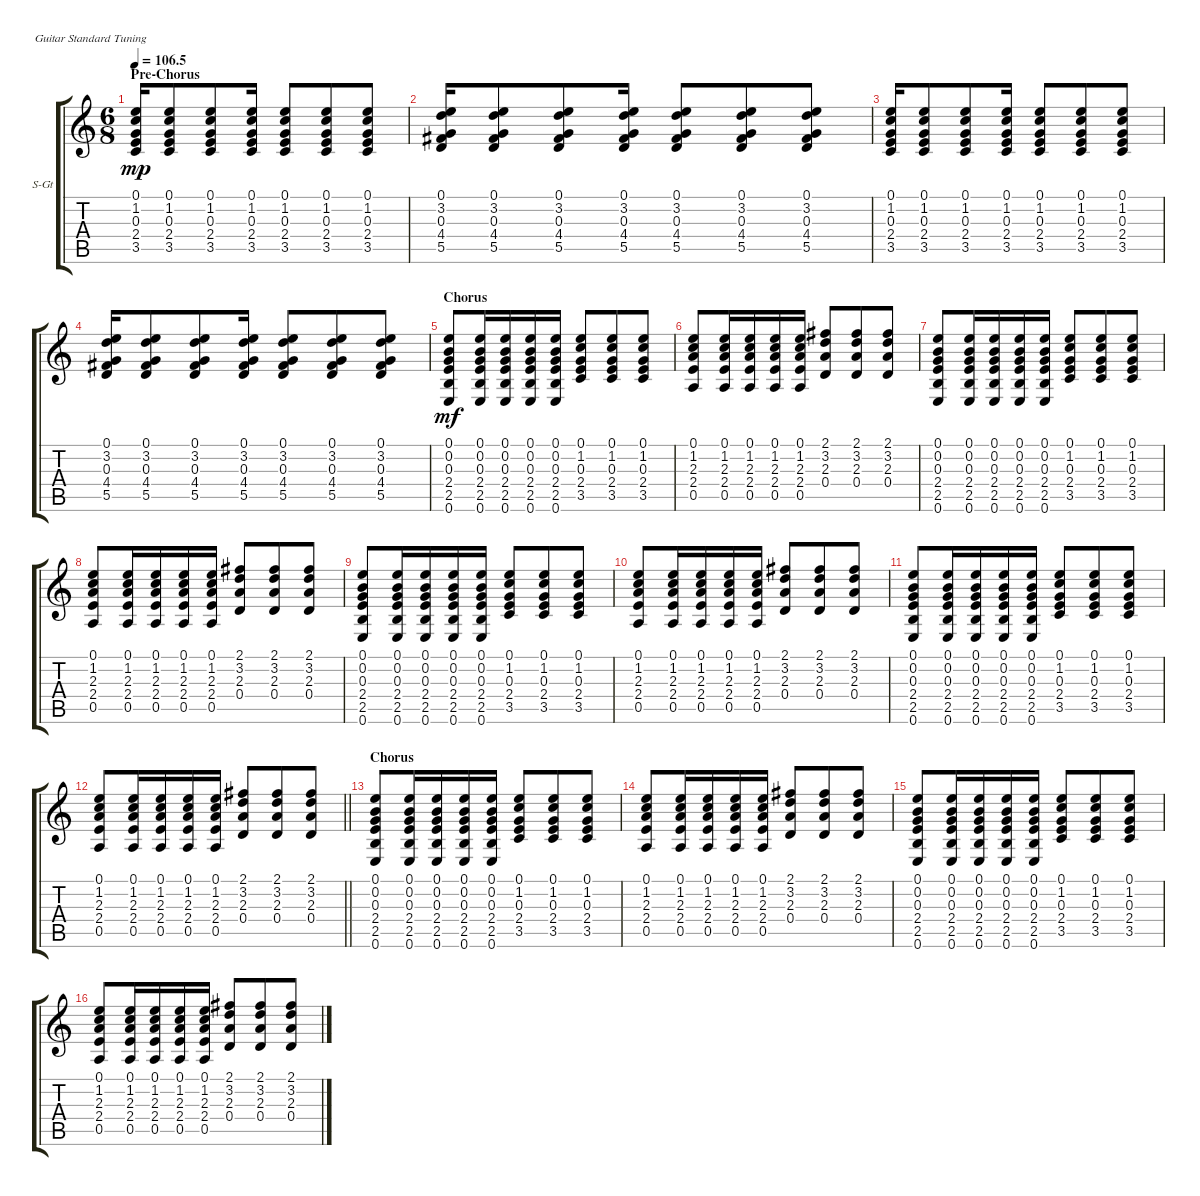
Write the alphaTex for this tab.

\defaultSystemsLayout 4
\bracketExtendMode groupsimilarinstruments
\firstSystemTrackNameOrientation horizontal
\otherSystemsTrackNameOrientation horizontal
\track ("Steel Guitar" "S-Gt") {instrument acousticguitarsteel}
\staff {score tabs}
\tuning (E4 B3 G3 D3 A2 E2)
\ts (6 8)
\section ("" "Pre-Chorus")
\tempo
106.5
\accidentals auto
\clef g2
\ottava regular
\simile none
\scale
0.333333
\ks c
(3.5 2.4 0.3 1.2 0.1).16{dy mp} (3.5 2.4 0.3 1.2 0.1).8 (3.5 2.4 0.3 1.2 0.1).8 (3.5 2.4 0.3 1.2 0.1).16 (3.5 2.4 0.3 1.2 0.1).8 (3.5 2.4 0.3 1.2 0.1).8 (3.5 2.4 0.3 1.2 0.1).8 |
\scale
0.333333 (5.5 4.4 0.3 3.2 0.1).16 (5.5 4.4 0.3 3.2 0.1).8 (5.5 4.4 0.3 3.2 0.1).8 (5.5 4.4 0.3 3.2 0.1).16 (5.5 4.4 0.3 3.2 0.1).8 (5.5 4.4 0.3 3.2 0.1).8 (5.5 4.4 0.3 3.2 0.1).8 |
\scale
0.333333 (3.5 2.4 0.3 1.2 0.1).16 (3.5 2.4 0.3 1.2 0.1).8 (3.5 2.4 0.3 1.2 0.1).8 (3.5 2.4 0.3 1.2 0.1).16 (3.5 2.4 0.3 1.2 0.1).8 (3.5 2.4 0.3 1.2 0.1).8 (3.5 2.4 0.3 1.2 0.1).8 |
\scale
0.333333 (5.5 4.4 0.3 3.2 0.1).16 (5.5 4.4 0.3 3.2 0.1).8 (5.5 4.4 0.3 3.2 0.1).8 (5.5 4.4 0.3 3.2 0.1).16 (5.5 4.4 0.3 3.2 0.1).8 (5.5 4.4 0.3 3.2 0.1).8 (5.5 4.4 0.3 3.2 0.1).8 |
\section ("" "Chorus")
\scale
0.333333 (0.6 2.5 2.4 0.3 0.2 0.1).8{dy mf} (0.6 2.5 2.4 0.3 0.2 0.1).16 (0.6 2.5 2.4 0.3 0.2 0.1).16 (0.6 2.5 2.4 0.3 0.2 0.1).16 (0.6 2.5 2.4 0.3 0.2 0.1).16 (3.5 2.4 0.3 1.2 0.1).8 (3.5 2.4 0.3 1.2 0.1).8 (3.5 2.4 0.3 1.2 0.1).8 |
\scale
0.333333 (0.5 2.4 2.3 1.2 0.1).8 (0.5 2.4 2.3 1.2 0.1).16 (0.5 2.4 2.3 1.2 0.1).16 (0.5 2.4 2.3 1.2 0.1).16 (0.5 2.4 2.3 1.2 0.1).16 (0.4 2.3 3.2 2.1).8 (0.4 2.3 3.2 2.1).8 (0.4 2.3 3.2 2.1).8 |
\scale
0.333333 (0.6 2.5 2.4 0.3 0.2 0.1).8 (0.6 2.5 2.4 0.3 0.2 0.1).16 (0.6 2.5 2.4 0.3 0.2 0.1).16 (0.6 2.5 2.4 0.3 0.2 0.1).16 (0.6 2.5 2.4 0.3 0.2 0.1).16 (3.5 2.4 0.3 1.2 0.1).8 (3.5 2.4 0.3 1.2 0.1).8 (3.5 2.4 0.3 1.2 0.1).8 |
\scale
0.333333 (0.5 2.4 2.3 1.2 0.1).8 (0.5 2.4 2.3 1.2 0.1).16 (0.5 2.4 2.3 1.2 0.1).16 (0.5 2.4 2.3 1.2 0.1).16 (0.5 2.4 2.3 1.2 0.1).16 (0.4 2.3 3.2 2.1).8 (0.4 2.3 3.2 2.1).8 (0.4 2.3 3.2 2.1).8 |
\scale
0.333333 (0.6 2.5 2.4 0.3 0.2 0.1).8 (0.6 2.5 2.4 0.3 0.2 0.1).16 (0.6 2.5 2.4 0.3 0.2 0.1).16 (0.6 2.5 2.4 0.3 0.2 0.1).16 (0.6 2.5 2.4 0.3 0.2 0.1).16 (3.5 2.4 0.3 1.2 0.1).8 (3.5 2.4 0.3 1.2 0.1).8 (3.5 2.4 0.3 1.2 0.1).8 |
\scale
0.333333 (0.5 2.4 2.3 1.2 0.1).8 (0.5 2.4 2.3 1.2 0.1).16 (0.5 2.4 2.3 1.2 0.1).16 (0.5 2.4 2.3 1.2 0.1).16 (0.5 2.4 2.3 1.2 0.1).16 (0.4 2.3 3.2 2.1).8 (0.4 2.3 3.2 2.1).8 (0.4 2.3 3.2 2.1).8 |
\scale
0.333333 (0.6 2.5 2.4 0.3 0.2 0.1).8 (0.6 2.5 2.4 0.3 0.2 0.1).16 (0.6 2.5 2.4 0.3 0.2 0.1).16 (0.6 2.5 2.4 0.3 0.2 0.1).16 (0.6 2.5 2.4 0.3 0.2 0.1).16 (3.5 2.4 0.3 1.2 0.1).8 (3.5 2.4 0.3 1.2 0.1).8 (3.5 2.4 0.3 1.2 0.1).8 |
\scale
0.333333
\barLineRight lightlight
(0.5 2.4 2.3 1.2 0.1).8 (0.5 2.4 2.3 1.2 0.1).16 (0.5 2.4 2.3 1.2 0.1).16 (0.5 2.4 2.3 1.2 0.1).16 (0.5 2.4 2.3 1.2 0.1).16 (0.4 2.3 3.2 2.1).8 (0.4 2.3 3.2 2.1).8 (0.4 2.3 3.2 2.1).8 |
\section ("" "Chorus")
\scale
0.333333 (0.6 2.5 2.4 0.3 0.2 0.1).8 (0.6 2.5 2.4 0.3 0.2 0.1).16 (0.6 2.5 2.4 0.3 0.2 0.1).16 (0.6 2.5 2.4 0.3 0.2 0.1).16 (0.6 2.5 2.4 0.3 0.2 0.1).16 (3.5 2.4 0.3 1.2 0.1).8 (3.5 2.4 0.3 1.2 0.1).8 (3.5 2.4 0.3 1.2 0.1).8 |
\scale
0.333333 (0.5 2.4 2.3 1.2 0.1).8 (0.5 2.4 2.3 1.2 0.1).16 (0.5 2.4 2.3 1.2 0.1).16 (0.5 2.4 2.3 1.2 0.1).16 (0.5 2.4 2.3 1.2 0.1).16 (0.4 2.3 3.2 2.1).8 (0.4 2.3 3.2 2.1).8 (0.4 2.3 3.2 2.1).8 |
\scale
0.333333 (0.6 2.5 2.4 0.3 0.2 0.1).8 (0.6 2.5 2.4 0.3 0.2 0.1).16 (0.6 2.5 2.4 0.3 0.2 0.1).16 (0.6 2.5 2.4 0.3 0.2 0.1).16 (0.6 2.5 2.4 0.3 0.2 0.1).16 (3.5 2.4 0.3 1.2 0.1).8 (3.5 2.4 0.3 1.2 0.1).8 (3.5 2.4 0.3 1.2 0.1).8 |
\scale
0.333333 (0.5 2.4 2.3 1.2 0.1).8 (0.5 2.4 2.3 1.2 0.1).16 (0.5 2.4 2.3 1.2 0.1).16 (0.5 2.4 2.3 1.2 0.1).16 (0.5 2.4 2.3 1.2 0.1).16 (0.4 2.3 3.2 2.1).8 (0.4 2.3 3.2 2.1).8 (0.4 2.3 3.2 2.1).8
